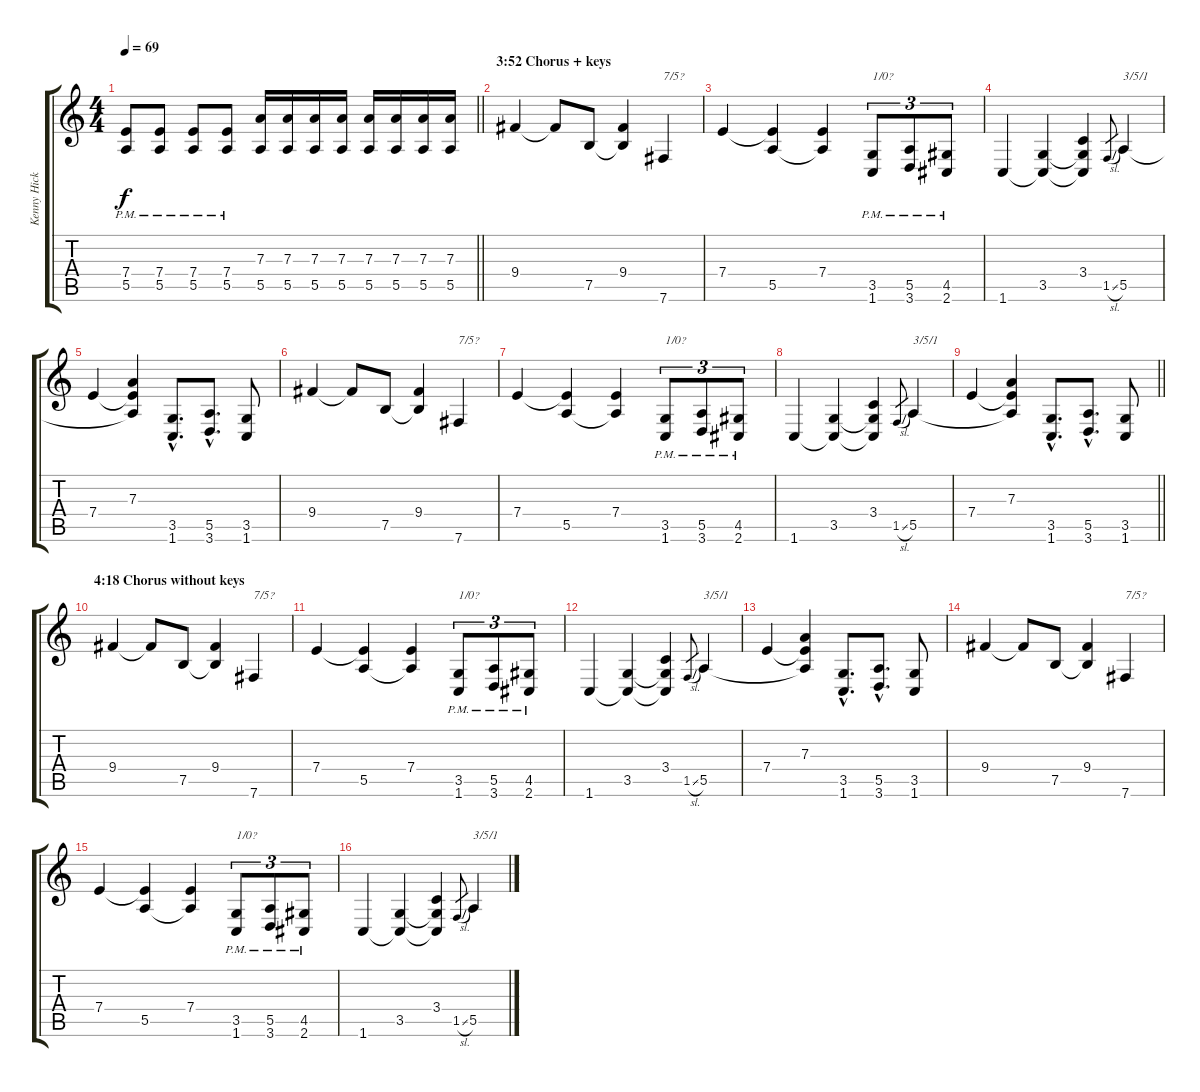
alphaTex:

\track ("Kenny Hickey (Guitar)" "Kenny Hick") {instrument distortionguitar}
\staff {score tabs}
\tuning (B3 Gb3 D3 A2 E2 B1) {hide}
\ts (4 4)
\tempo 69
\clef g2
\barLineRight lightlight
\ks c
(7.4{pm} 5.5{pm}).8{dy f} (7.4{pm} 5.5{pm}).8 (7.4{pm} 5.5{pm}).8 (7.4{pm} 5.5{pm}).8 (7.3 5.5).16 (7.3 5.5).16 (7.3 5.5).16 (7.3 5.5).16 (7.3 5.5).16 (7.3 5.5).16 (7.3 5.5).16 (7.3 5.5).16 |
\section ("" "3:52 Chorus + keys")
9.4.4 9.4{t}.8 7.5.8 (9.4 7.5{t}).4 7.6.4{txt "7/5?"} |
7.4.4 (7.4{t} 5.5).4 (7.4 5.5{t}).4 (3.5{pm} 1.6{pm}).8{tu (3 2) txt "1/0?"} (5.5{pm} 3.6{pm}).8{tu (3 2)} (4.5{pm} 2.6{pm}).8{tu (3 2)} |
1.6.4 (3.5 1.6{t}).4 (3.4 3.5{t} 1.6{t}).4 1.5{sl}.8{gr} 5.5.4{txt "3/5/1"} |
7.4.4 (7.3 7.4{t} 5.5{t}).4 (3.5{hac} 1.6{hac}).8{d} (5.5{hac} 3.6{hac}).8{d} (3.5 1.6).8 |
9.4.4 9.4{t}.8 7.5.8 (9.4 7.5{t}).4 7.6.4{txt "7/5?"} |
7.4.4 (7.4{t} 5.5).4 (7.4 5.5{t}).4 (3.5{pm} 1.6{pm}).8{tu (3 2) txt "1/0?"} (5.5{pm} 3.6{pm}).8{tu (3 2)} (4.5{pm} 2.6{pm}).8{tu (3 2)} |
1.6.4 (3.5 1.6{t}).4 (3.4 3.5{t} 1.6{t}).4 1.5{sl}.8{gr} 5.5.4{txt "3/5/1"} |
\barLineRight lightlight
7.4.4 (7.3 7.4{t} 5.5{t}).4 (3.5{hac} 1.6{hac}).8{d} (5.5{hac} 3.6{hac}).8{d} (3.5 1.6).8 |
\section ("" "4:18 Chorus without keys")
9.4.4 9.4{t}.8 7.5.8 (9.4 7.5{t}).4 7.6.4{txt "7/5?"} |
7.4.4 (7.4{t} 5.5).4 (7.4 5.5{t}).4 (3.5{pm} 1.6{pm}).8{tu (3 2) txt "1/0?"} (5.5{pm} 3.6{pm}).8{tu (3 2)} (4.5{pm} 2.6{pm}).8{tu (3 2)} |
1.6.4 (3.5 1.6{t}).4 (3.4 3.5{t} 1.6{t}).4 1.5{sl}.8{gr} 5.5.4{txt "3/5/1"} |
7.4.4 (7.3 7.4{t} 5.5{t}).4 (3.5{hac} 1.6{hac}).8{d} (5.5{hac} 3.6{hac}).8{d} (3.5 1.6).8 |
9.4.4 9.4{t}.8 7.5.8 (9.4 7.5{t}).4 7.6.4{txt "7/5?"} |
7.4.4 (7.4{t} 5.5).4 (7.4 5.5{t}).4 (3.5{pm} 1.6{pm}).8{tu (3 2) txt "1/0?"} (5.5{pm} 3.6{pm}).8{tu (3 2)} (4.5{pm} 2.6{pm}).8{tu (3 2)} |
1.6.4 (3.5 1.6{t}).4 (3.4 3.5{t} 1.6{t}).4 1.5{sl}.8{gr} 5.5.4{txt "3/5/1"}
